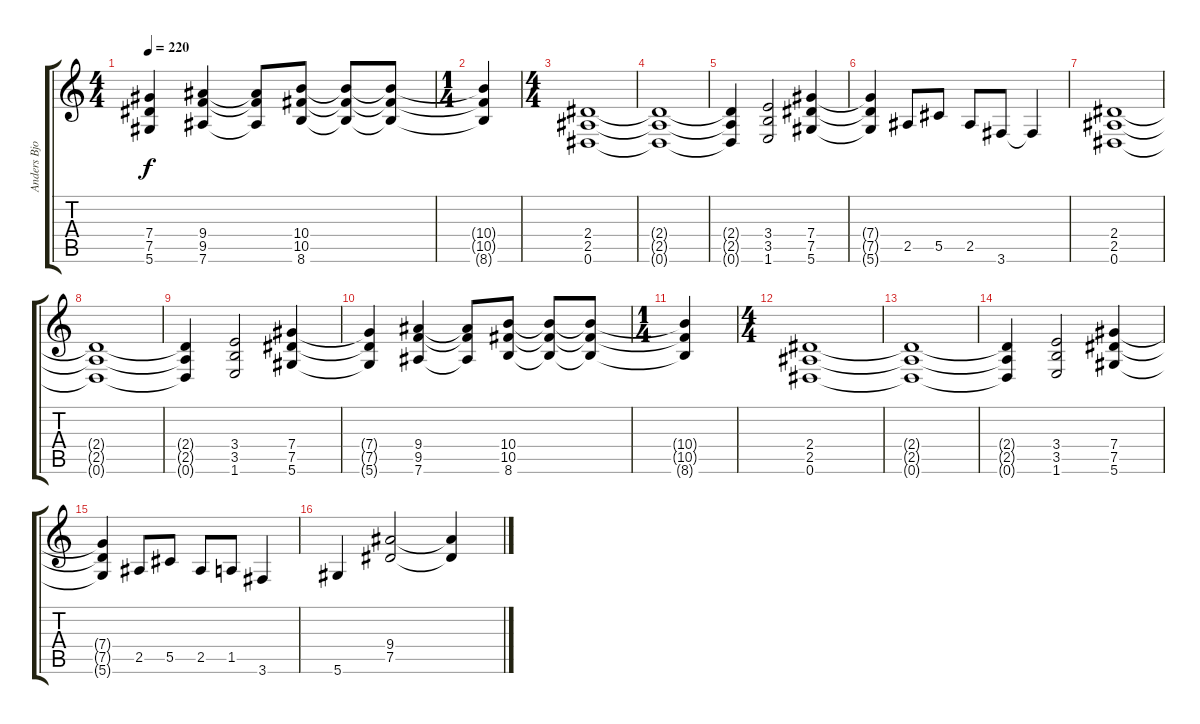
\track ("Anders Bjorler" "Anders Bjo") {instrument distortionguitar}
\staff {score tabs}
\tuning (Eb4 Bb3 Gb3 Db3 Ab2 Eb2) {hide}
\ts (4 4)
\tempo 220
\clef g2
\ks c
(7.4{t} 7.5{t} 5.6{t}).4{dy f} (9.4 9.5 7.6).4 (9.4{t} 9.5{t} 7.6{t}).8 (10.4 10.5 8.6).8 (10.4{t} 10.5{t} 8.6{t}).8 (10.4{t} 10.5{t} 8.6{t}).8 |
\ts (1 4)
(10.4{t} 10.5{t} 8.6{t}).4 |
\ts (4 4)
(2.4 2.5 0.6).1 |
(2.4{t} 2.5{t} 0.6{t}).1 |
(2.4{t} 2.5{t} 0.6{t}).4 (3.4 3.5 1.6).2 (7.4 7.5 5.6).4 |
(7.4{t} 7.5{t} 5.6{t}).4 2.5.8 5.5.8 2.5.8 3.6.8 3.6{t}.4 |
(2.4 2.5 0.6).1 |
(2.4{t} 2.5{t} 0.6{t}).1 |
(2.4{t} 2.5{t} 0.6{t}).4 (3.4 3.5 1.6).2 (7.4 7.5 5.6).4 |
(7.4{t} 7.5{t} 5.6{t}).4 (9.4 9.5 7.6).4 (9.4{t} 9.5{t} 7.6{t}).8 (10.4 10.5 8.6).8 (10.4{t} 10.5{t} 8.6{t}).8 (10.4{t} 10.5{t} 8.6{t}).8 |
\ts (1 4)
(10.4{t} 10.5{t} 8.6{t}).4 |
\ts (4 4)
(2.4 2.5 0.6).1 |
(2.4{t} 2.5{t} 0.6{t}).1 |
(2.4{t} 2.5{t} 0.6{t}).4 (3.4 3.5 1.6).2 (7.4 7.5 5.6).4 |
(7.4{t} 7.5{t} 5.6{t}).4 2.5.8 5.5.8 2.5.8 1.5.8 3.6.4 |
5.6.4 (9.4 7.5).2 (9.4{t} 7.5{t}).4
